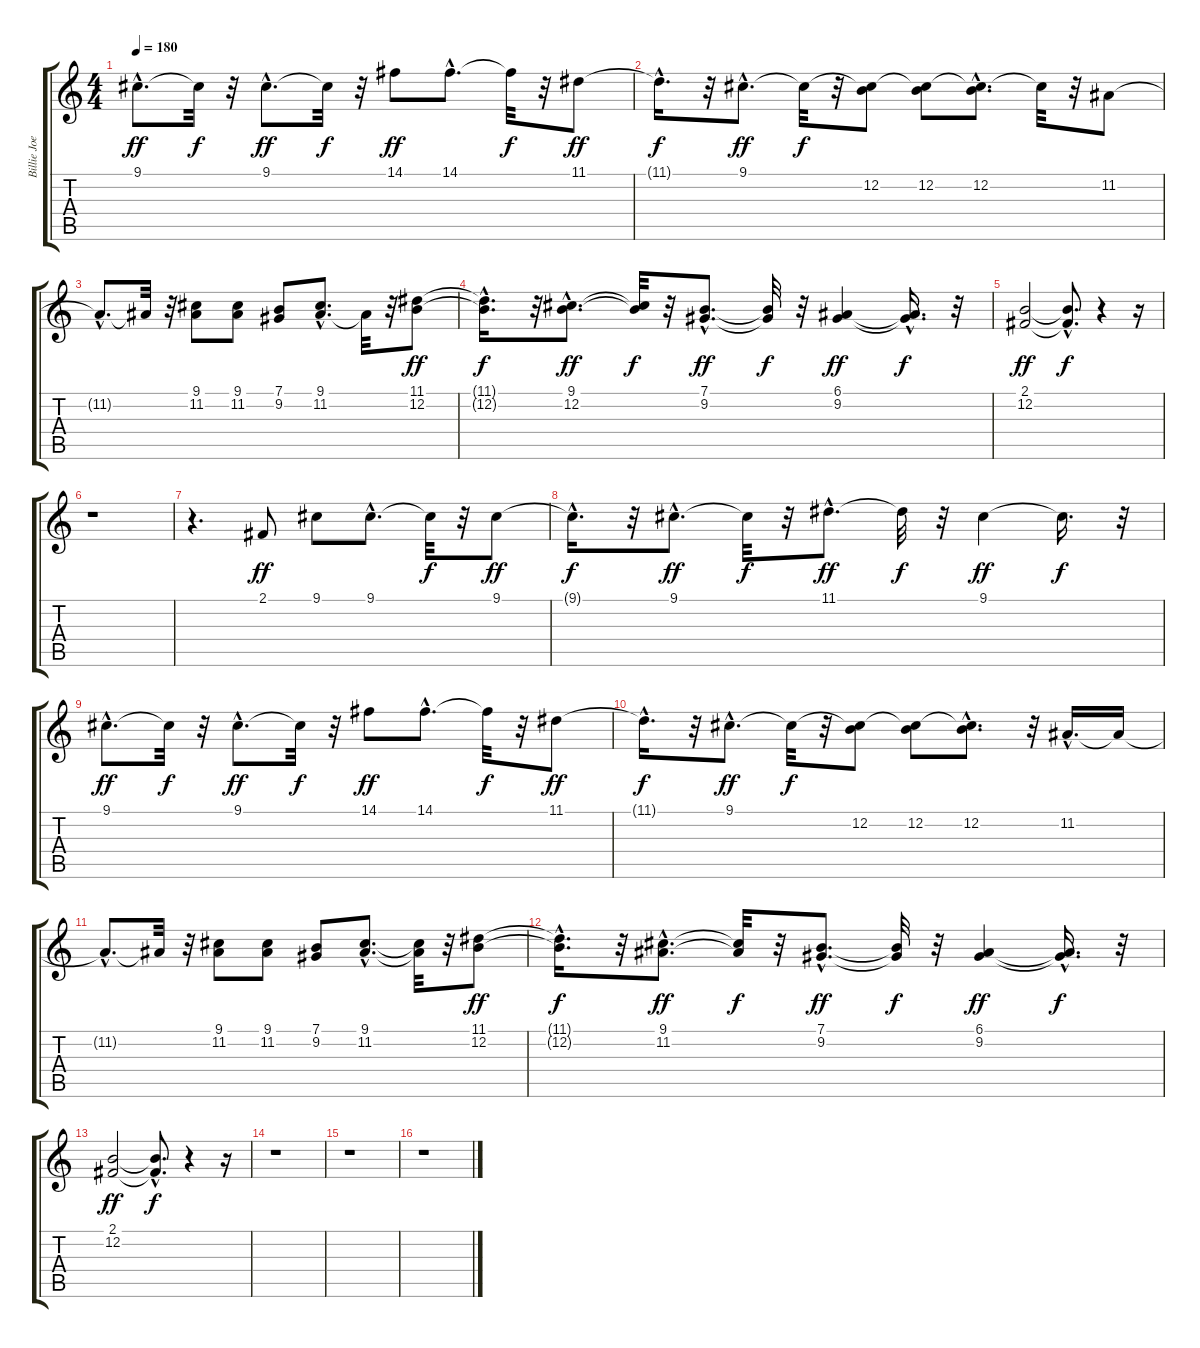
\track ("Billie Joe - Mike Vocals" "Billie Joe") {instrument oboe}
\staff {score tabs}
\tuning (E4 B3 G3 D3 A2 E2) {hide}
\ts (4 4)
\tempo 180
\clef g2
\ks c
9.1{hac}.8{d dy ff} 9.1{t}.32{dy f} r.32 9.1{hac}.8{d dy ff} 9.1{t}.32{dy f} r.32 14.1.8{dy ff} 14.1{hac}.8{d} 14.1{t}.32{dy f} r.32 11.1.8{dy ff} |
11.1{hac t}.16{d dy f} r.32 9.1{hac}.8{d dy ff} 9.1{t}.32{dy f} r.32 (9.1{t} 12.2).8 (9.1{t} 12.2).8 (9.1{hac t} 12.2{hac}).8{d} 9.1{t}.32 r.32 11.2.8 |
11.2{hac t}.8{d} 11.2{t}.32 r.32 (9.1 11.2).8 (9.1 11.2).8 (7.1 9.2).8 (9.1{hac} 11.2{hac}).8{d} 11.2{t}.32 r.32 (11.1 12.2).8{dy ff} |
(11.1{hac t} 12.2{hac t}).16{d dy f} r.32 (9.1{hac} 12.2{hac}).8{d dy ff} (9.1{t} 12.2{t}).32{dy f} r.32 (7.1{hac} 9.2{hac}).8{d dy ff} (7.1{t} 9.2{t}).32{dy f} r.32 (6.1 9.2).4{dy ff} (6.1{t} 9.2{hac t}).16{d dy f} r.32 |
(2.1 12.2).2{dy ff} (2.1{hac t} 12.2{hac t}).8{d dy f} r.4 r.16 |
r.1 |
r.4{d} 2.1.8{dy ff} 9.1.8 9.1{hac}.8{d} 9.1{t}.32{dy f} r.32 9.1.8{dy ff} |
9.1{hac t}.16{d dy f} r.32 9.1{hac}.8{d dy ff} 9.1{t}.32{dy f} r.32 11.1{hac}.8{d dy ff} 11.1{t}.32{dy f} r.32 9.1.4{dy ff} 9.1{t}.16{d dy f} r.32 |
9.1{hac}.8{d dy ff} 9.1{t}.32{dy f} r.32 9.1{hac}.8{d dy ff} 9.1{t}.32{dy f} r.32 14.1.8{dy ff} 14.1{hac}.8{d} 14.1{t}.32{dy f} r.32 11.1.8{dy ff} |
11.1{hac t}.16{d dy f} r.32 9.1{hac}.8{d dy ff} 9.1{t}.32{dy f} r.32 (9.1{t} 12.2).8 (9.1{t} 12.2).8 (9.1{hac t} 12.2{hac}).8{d} r.32 11.2{hac}.16{d} 11.2{t}.16 |
11.2{hac t}.8{d} 11.2{t}.32 r.32 (9.1 11.2).8 (9.1 11.2).8 (7.1 9.2).8 (9.1{hac} 11.2{hac}).8{d} (9.1{t} 11.2{t}).32 r.32 (11.1 12.2).8{dy ff} |
(11.1{hac t} 12.2{hac t}).16{d dy f} r.32 (9.1{hac} 11.2{hac}).8{d dy ff} (9.1{t} 11.2{t}).32{dy f} r.32 (7.1{hac} 9.2{hac}).8{d dy ff} (7.1{t} 9.2{t}).32{dy f} r.32 (6.1 9.2).4{dy ff} (6.1{t} 9.2{hac t}).16{d dy f} r.32 |
(2.1 12.2).2{dy ff} (2.1{hac t} 12.2{hac t}).8{d dy f} r.4 r.16 |
r.1 |
r.1 |
r.1
